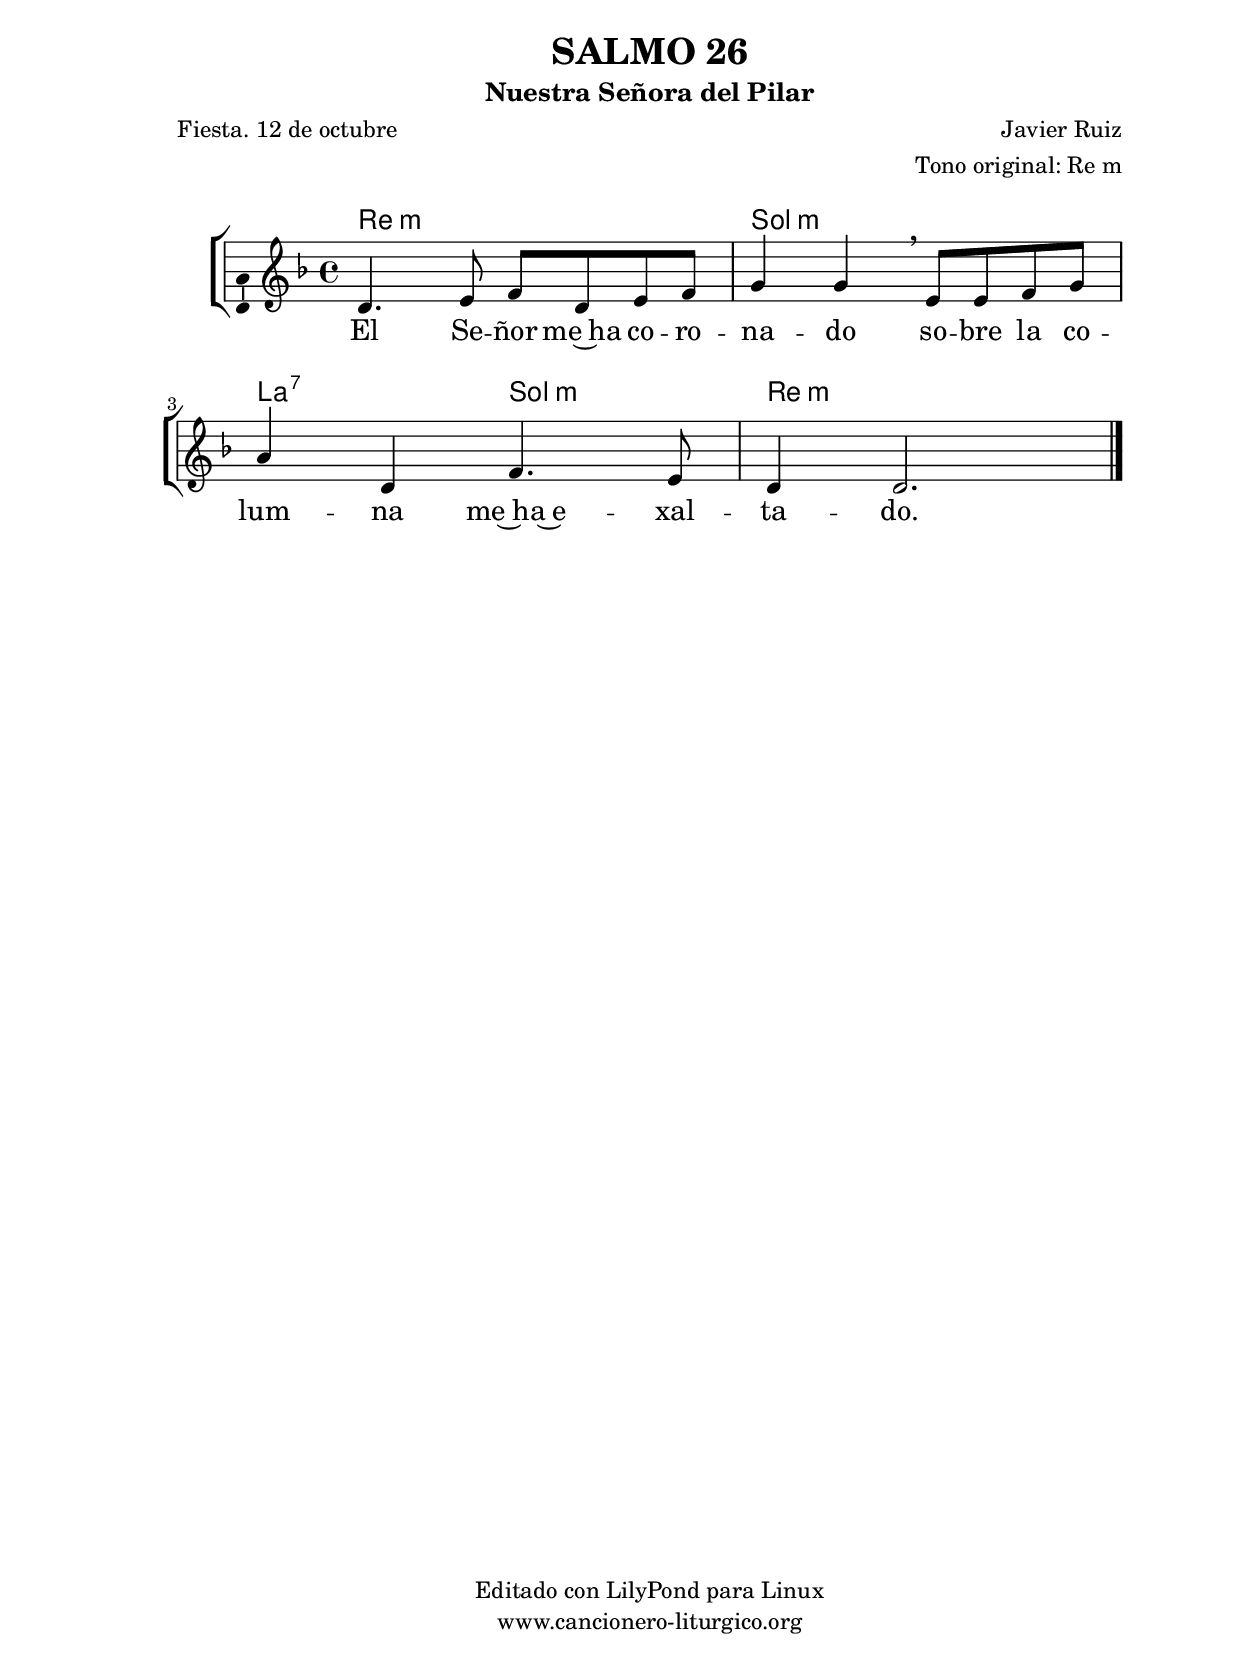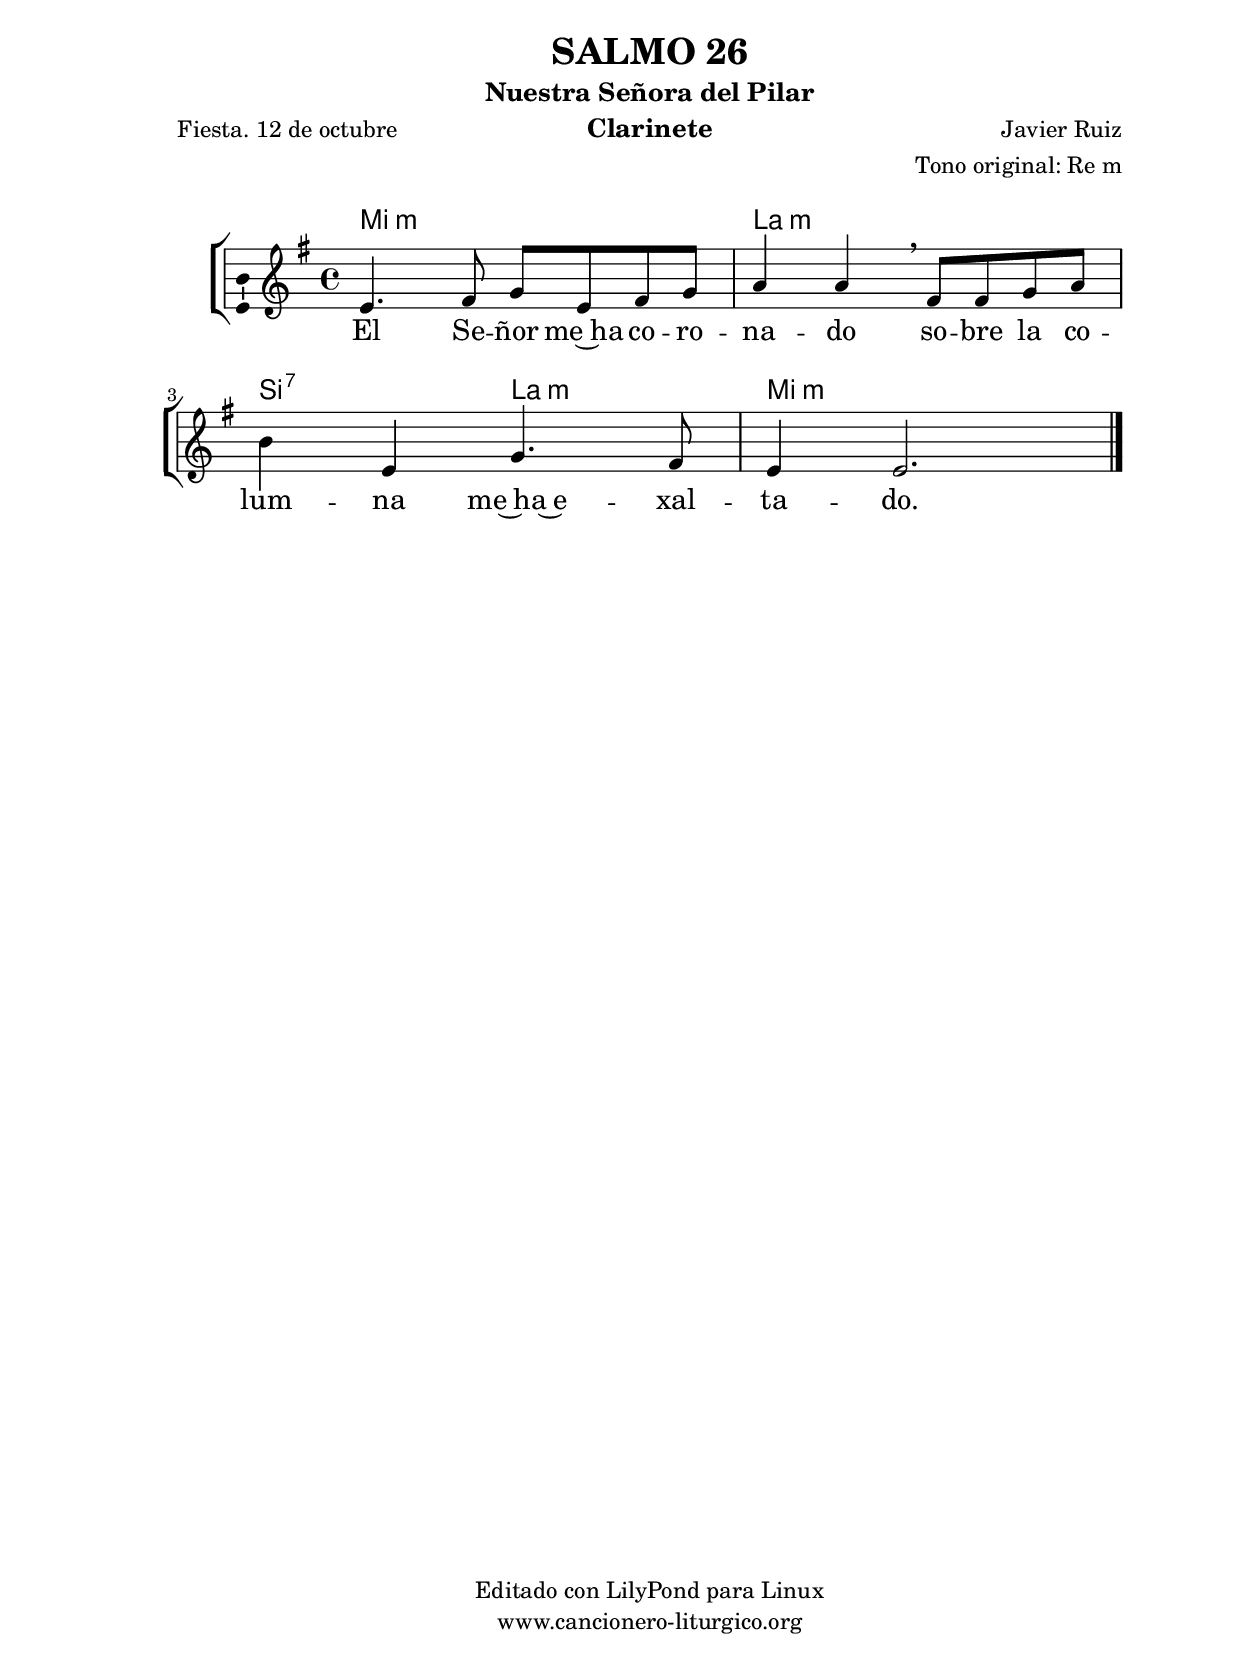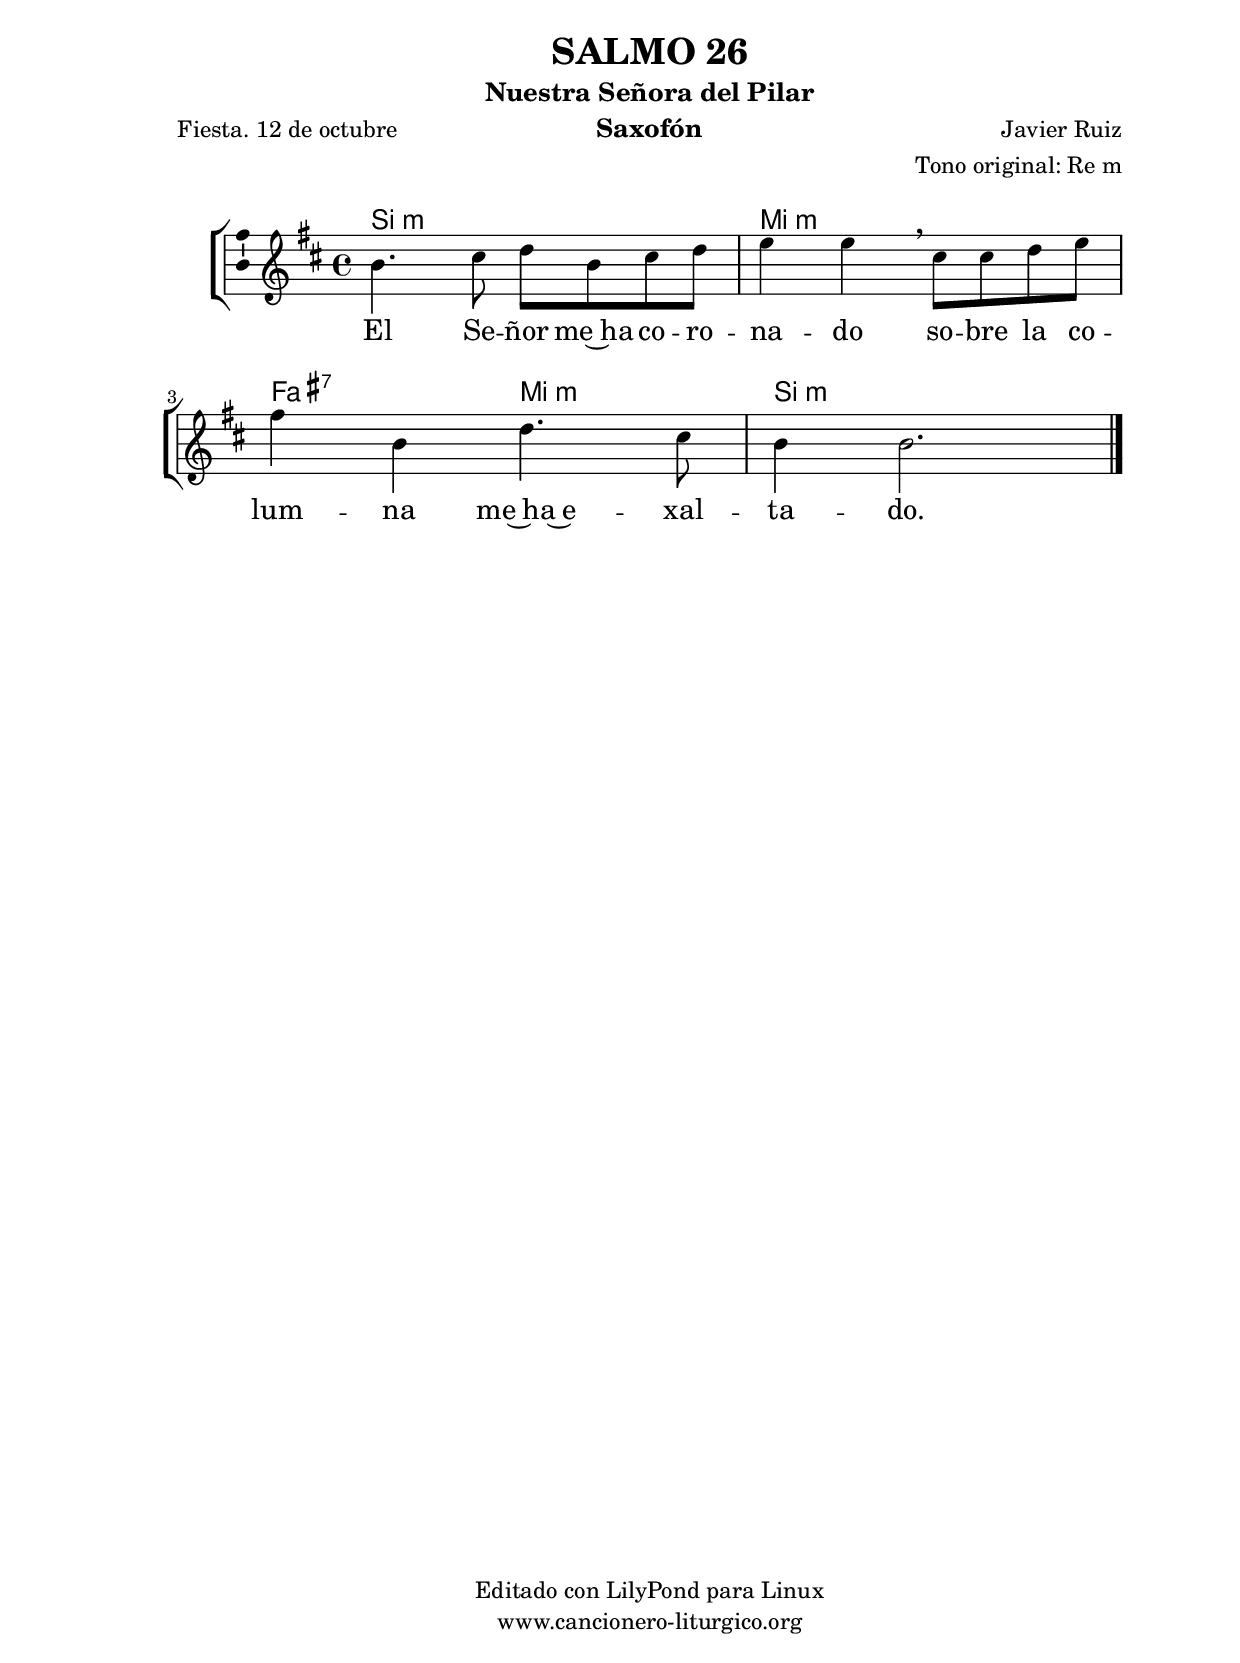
%
%para convertir .midi en .wav:
%timidity filename.midi -Ow -o finename.wav
%
%
%Para convertir de .wav a .mp3:
%lame -h -m j filename.wav
%
%
%para escuchar el midi:
%timidity nombrefichero.midi
%


%versión de lilypond para la que se ha escrito esta partitura:
\version "2.16.0"

	%Tamaño papel
	#(set-default-paper-size "a4")
	%Tamaño partitura
	#(set-global-staff-size 20)
	%No responde al pulsar sobre una nota
	#(ly:set-option 'point-and-click #f)

%parámetros del encabezamiento:
\header {
	title = "SALMO 26"
	subtitle = "Nuestra Señora del Pilar"
	composer = "Javier Ruiz"
	poet = "Fiesta. 12 de octubre"
	meter = ""
	arranger = "Tono original: Re m"
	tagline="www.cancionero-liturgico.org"
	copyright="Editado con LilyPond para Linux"
	tiempo = ""
	usos = "Salmo"
	letra = "El Señor me ha coronado sobre la columna me ha exaltado."
	}

%parámetros asociados al papel:
\paper  {
	oddHeaderMarkup = \markup {\fill-line { \on-the-fly #not-first-page \fromproperty #'header:title \on-the-fly #not-first-page \fromproperty #'header:composer }}
	evenHeaderMarkup = \markup {\fill-line { \fromproperty #'header:composer \fromproperty #'header:title }}
	#(set-paper-size "a4")
	print-page-number = ##f
	first-page-number = 1
	print-first-page-number = ##f
%	head-separation = 3.0 \cm
	top-margin = 2.0 \cm
	bottom-margin = 0.5\cm
%%%	bottom-margin = -1.0\cm
	left-margin = 3.0 \cm
	line-width = 16.0 \cm 
	indent = 8\mm
	interscoreline = 2.\mm
	between-system-space = 15\mm
%	para que las partituras no llenen la hoja:
	ragged-bottom = ##t
%	idem para la última hoja:
	ragged-last-bottom = ##f
%	para que las partituras llenen el ancho del papel:
	ragged-last = ##f
	after-title-space = 2.5 \cm
%page-count=1
%system-count=8

	%Flexible Vertical Spacing
%	markup-markup-spacing =
%	#'((basic-distance . 15) (minimum-distance . 15) (padding . 3))
	markup-system-spacing =
	#'((basic-distance . 15) (minimum-distance . 15) (padding . 3))
	system-system-spacing =
	#'((basic-distance . 15) (minimum-distance . 15) (padding . 3))
	score-system-spacing =
	#'((basic-distance . 15) (minimum-distance . 15) (padding . 5))
%	top-system-spacing = % header
%	#'((basic-distance . 8) (minimum-distance . 0) (padding . 3))
%	top-markup-spacing =
%	#'((basic-distance . 20) (minimum-distance . 20) (padding . 3))
	last-bottom-spacing = % footer
	#'((basic-distance . 5) (minimum-distance . 5) (padding . 3))
%	score-markup-spacing =
%	#'((basic-distance . 16) (minimum-distance . 13) (padding . 3))

	}


%parámetros que afectan a toda la partitura:
global =  {
	%clave de sol (G):
	\clef G
	%armadura:
%	\transpose a d
	\key d \minor
	\tempo 4=105
	\set Score.tempoHideNote = ##t
	}


acordes = {
	\italianChords
	\chordmode {
%	\transpose a d
{
d1:m g:m a2:7 g:m d1:m
	}
	}
}


melodia = 
%	\transpose a d
{
	\relative c'{

\time 4/4
d4. e8 f8 d e f
g4 g \breathe e8 e f g
a4 d, f4. e8
d4 d2.

	\bar "|."
	}
	}


texto = \lyricmode {
El Se -- ñor me~ha co -- ro -- na -- do
so -- bre la co -- lum -- na me~ha~e -- xal -- ta -- do.
	}


acordesStaff = \context ChordNames = acordesStaff <<
	\set chordChanges = ##t
	\acordes
	>>


vozStaff = \context Voice = vozStaff
\with {\consists "Ambitus_engraver"}
<<
%	\set Staff.instrumentName = ""
%	\set Staff.shortInstrumentName = ""
%	\set Staff.midiInstrument = #"clarinet"
%	\set Staff.midiInstrument = #"cello"
%	\set Staff.midiInstrument = #"flute"
	\set Staff.midiInstrument = #"electric guitar (jazz)"
%	\set Staff.midiInstrument = #"english horn"
%	\set Staff.midiInstrument = #"violin"
%	\set Staff.midiInstrument = #"glockenspiel"
	\set Staff.midiMinimumVolume = #0.7
	\set Staff.midiMaximumVolume = #0.9
	\global
	\melodia
	>>


textoStaff = \context Lyrics = textoStaff <<
	\lyricsto vozStaff \texto
	>>

\book {
	\score {
		\context ChoirStaff {
			\override StaffGroup.SystemStartBracket #'collapse-height = #1
			\override Score.SystemStartBar #'collapse-height = #1
			<<
			\acordesStaff
			\vozStaff
			\textoStaff
			>>
			}
		\layout {
	    		\context {
				\Lyrics
				\override LyricText #'font-size = #2
				}
	   		 \context {
				\Score
				%fontSize = #3
				\override StaffSymbol #'staff-space = #(magstep +3)
				%\override Beam #'thickness = #0.55
				%\override SpacingSpanner #'spacing-increment = #1.0
				%\override Slur #'height-limit = #1.5
				}
			}
		}
	\score {
		\unfoldRepeats
		\context ChoirStaff {
			<<
			\acordesStaff
			\vozStaff
			>>
			}
		\midi {
	  		\context {
	  			\Score
				tempoWholesPerMinute = #(ly:make-moment 70 4)
				}
			}
		}
	}

%Partitura para clarinete
#(define output-suffix "C")
\book {
	\header{
		instrument = "Clarinete"
		}
	\score {
		\context ChoirStaff {
			\override StaffGroup.SystemStartBracket #'collapse-height = #1
			\override Score.SystemStartBar #'collapse-height = #1
\transpose c d
			<<
			\acordesStaff
			\vozStaff
			\textoStaff
			>>
			}
		\layout {
	    		\context {
				\Lyrics
				\override LyricText #'font-size = #2
				}
	   		 \context {
				\Score
				%fontSize = #3
				\override StaffSymbol #'staff-space = #(magstep +3)
				%\override Beam #'thickness = #0.55
				%\override SpacingSpanner #'spacing-increment = #1.0
				%\override Slur #'height-limit = #1.5
				}
			}
		}
	}

%Partitura para saxofón
#(define output-suffix "S")
\book {
	\header{
		instrument = "Saxofón"
		}
	\score {
		\context ChoirStaff {
			\override StaffGroup.SystemStartBracket #'collapse-height = #1
			\override Score.SystemStartBar #'collapse-height = #1
\transpose c a
			<<
			\acordesStaff
			\vozStaff
			\textoStaff
			>>
			}
		\layout {
	    		\context {
				\Lyrics
				\override LyricText #'font-size = #2
				}
	   		 \context {
				\Score
				%fontSize = #3
				\override StaffSymbol #'staff-space = #(magstep +3)
				%\override Beam #'thickness = #0.55
				%\override SpacingSpanner #'spacing-increment = #1.0
				%\override Slur #'height-limit = #1.5
				}
			}
		}
	}

